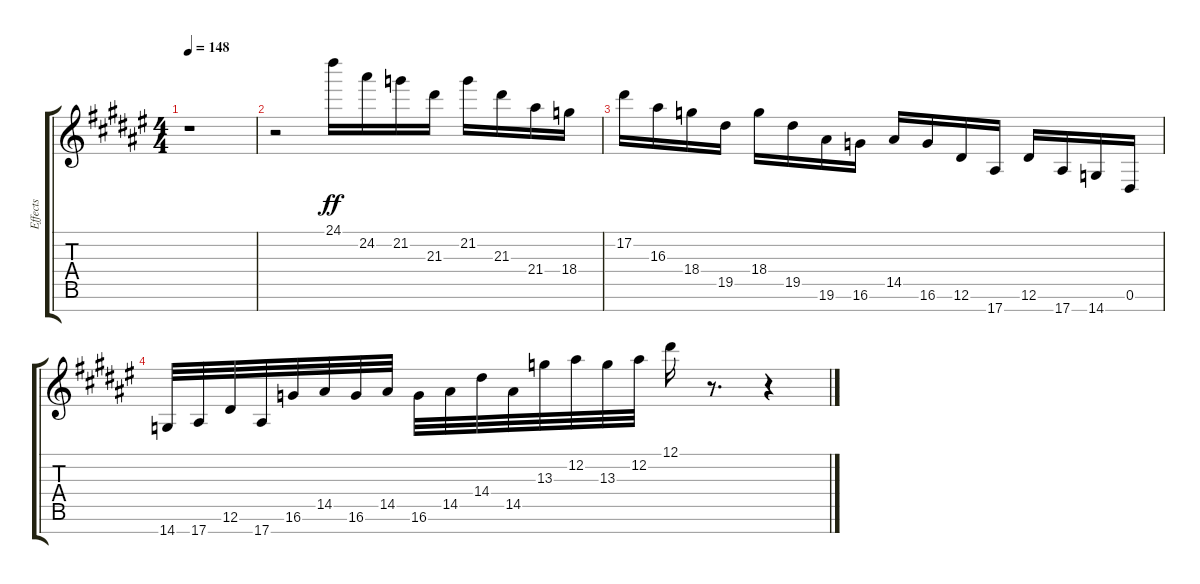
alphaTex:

\track ("Effects" "Effects") {instrument fx1rain}
\staff {score tabs}
\tuning (Eb5 Bb4 Gb4 Db4 Ab3 Eb3 F2) {hide}
\ts (4 4)
\tempo 148
\clef g2
\ks d#minor
r.1{dy f} |
r.2 24.1.16{dy ff} 24.2.16 21.2.16 21.3.16 21.2.16 21.3.16 21.4.16 18.4.16 |
17.2.16 16.3.16 18.4.16 19.5.16 18.4.16 19.5.16 19.6.16 16.6.16 14.5.16 16.6.16 12.6.16 17.7.16 12.6.16 17.7.16 14.7.16 0.6.16 |
14.7.32 17.7.32 12.6.32 17.7.32 16.6.32 14.5.32 16.6.32 14.5.32 16.6.32 14.5.32 14.4.32 14.5.32 13.3.32 12.2.32 13.3.32 12.2.32 12.1.16 r.8{d} r.4
